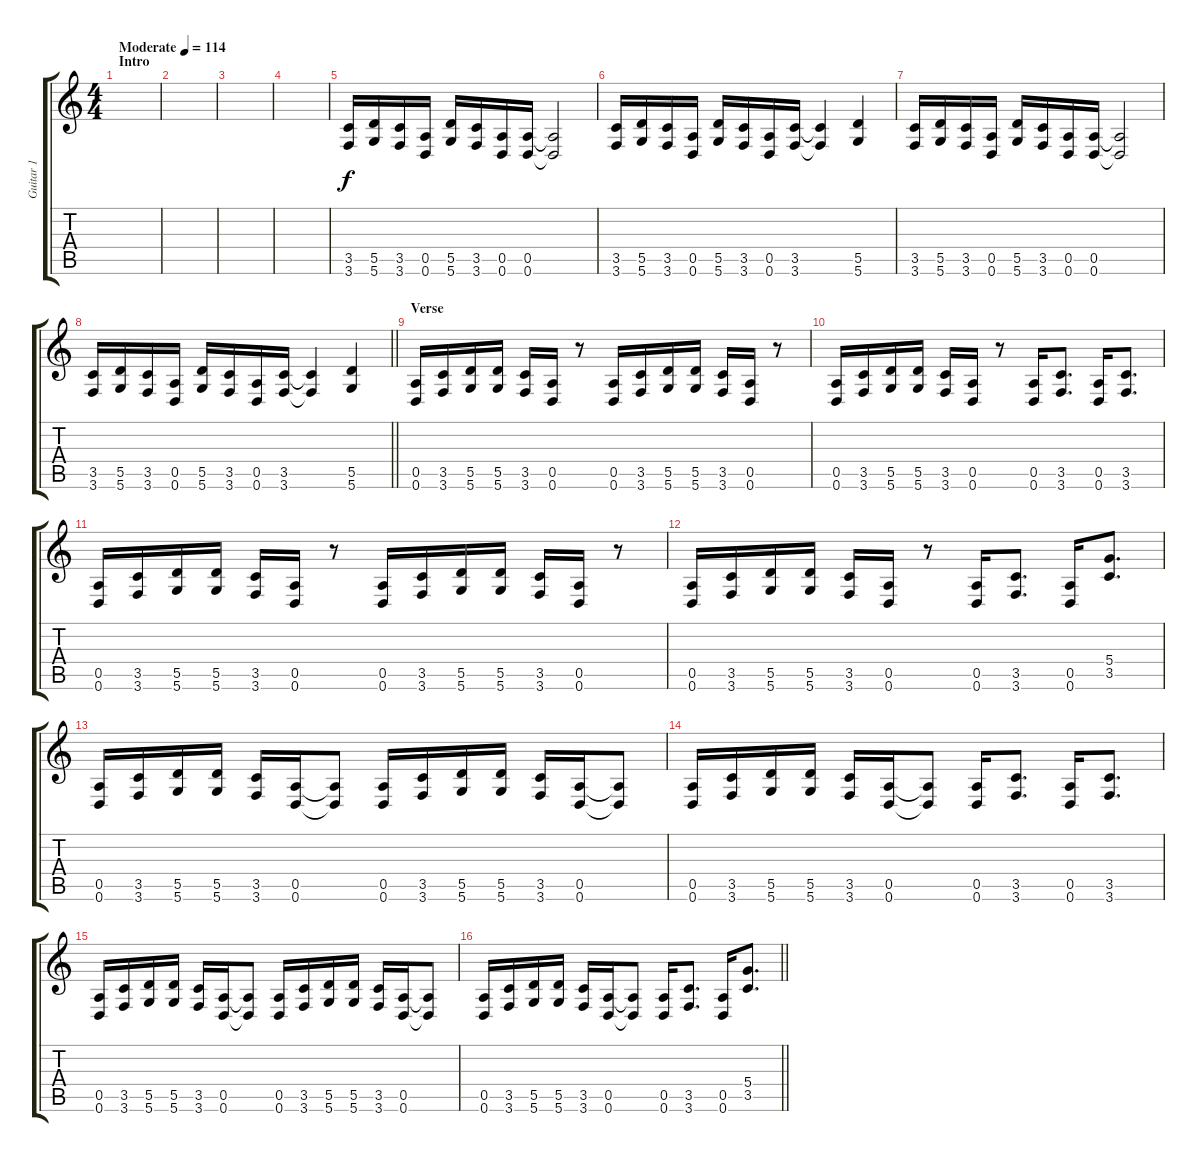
\track ("Guitar 1" "Guitar 1") {instrument distortionguitar}
\staff {score tabs}
\tuning (E4 B3 G3 D3 A2 D2) {hide}
\ts (4 4)
\section ("" "Intro")
\tempo (114 "Moderate")
\clef g2
\ks c
|
|
|
|
(3.5 3.6).16 (5.5 5.6).16 (3.5 3.6).16 (0.5 0.6).16 (5.5 5.6).16 (3.5 3.6).16 (0.5 0.6).16 (0.5 0.6).16 (0.5{t} 0.6{t}).2 |
(3.5 3.6).16 (5.5 5.6).16 (3.5 3.6).16 (0.5 0.6).16 (5.5 5.6).16 (3.5 3.6).16 (0.5 0.6).16 (3.5 3.6).16 (3.5{t} 3.6{t}).4 (5.5 5.6).4 |
(3.5 3.6).16 (5.5 5.6).16 (3.5 3.6).16 (0.5 0.6).16 (5.5 5.6).16 (3.5 3.6).16 (0.5 0.6).16 (0.5 0.6).16 (0.5{t} 0.6{t}).2 |
\barLineRight lightlight
(3.5 3.6).16 (5.5 5.6).16 (3.5 3.6).16 (0.5 0.6).16 (5.5 5.6).16 (3.5 3.6).16 (0.5 0.6).16 (3.5 3.6).16 (3.5{t} 3.6{t}).4 (5.5 5.6).4 |
\section ("" "Verse")
(0.5 0.6).16 (3.5 3.6).16 (5.5 5.6).16 (5.5 5.6).16 (3.5 3.6).16 (0.5 0.6).16 r.8 (0.5 0.6).16 (3.5 3.6).16 (5.5 5.6).16 (5.5 5.6).16 (3.5 3.6).16 (0.5 0.6).16 r.8 |
(0.5 0.6).16 (3.5 3.6).16 (5.5 5.6).16 (5.5 5.6).16 (3.5 3.6).16 (0.5 0.6).16 r.8 (0.5 0.6).16 (3.5 3.6).8{d} (0.5 0.6).16 (3.5 3.6).8{d} |
(0.5 0.6).16 (3.5 3.6).16 (5.5 5.6).16 (5.5 5.6).16 (3.5 3.6).16 (0.5 0.6).16 r.8 (0.5 0.6).16 (3.5 3.6).16 (5.5 5.6).16 (5.5 5.6).16 (3.5 3.6).16 (0.5 0.6).16 r.8 |
(0.5 0.6).16 (3.5 3.6).16 (5.5 5.6).16 (5.5 5.6).16 (3.5 3.6).16 (0.5 0.6).16 r.8 (0.5 0.6).16 (3.5 3.6).8{d} (0.5 0.6).16 (5.4 3.5).8{d} |
(0.5 0.6).16 (3.5 3.6).16 (5.5 5.6).16 (5.5 5.6).16 (3.5 3.6).16 (0.5 0.6).16 (0.5{t} 0.6{t}).8 (0.5 0.6).16 (3.5 3.6).16 (5.5 5.6).16 (5.5 5.6).16 (3.5 3.6).16 (0.5 0.6).16 (0.5{t} 0.6{t}).8 |
(0.5 0.6).16 (3.5 3.6).16 (5.5 5.6).16 (5.5 5.6).16 (3.5 3.6).16 (0.5 0.6).16 (0.5{t} 0.6{t}).8 (0.5 0.6).16 (3.5 3.6).8{d} (0.5 0.6).16 (3.5 3.6).8{d} |
(0.5 0.6).16 (3.5 3.6).16 (5.5 5.6).16 (5.5 5.6).16 (3.5 3.6).16 (0.5 0.6).16 (0.5{t} 0.6{t}).8 (0.5 0.6).16 (3.5 3.6).16 (5.5 5.6).16 (5.5 5.6).16 (3.5 3.6).16 (0.5 0.6).16 (0.5{t} 0.6{t}).8 |
\barLineRight lightlight
(0.5 0.6).16 (3.5 3.6).16 (5.5 5.6).16 (5.5 5.6).16 (3.5 3.6).16 (0.5 0.6).16 (0.5{t} 0.6{t}).8 (0.5 0.6).16 (3.5 3.6).8{d} (0.5 0.6).16 (5.4 3.5).8{d}
